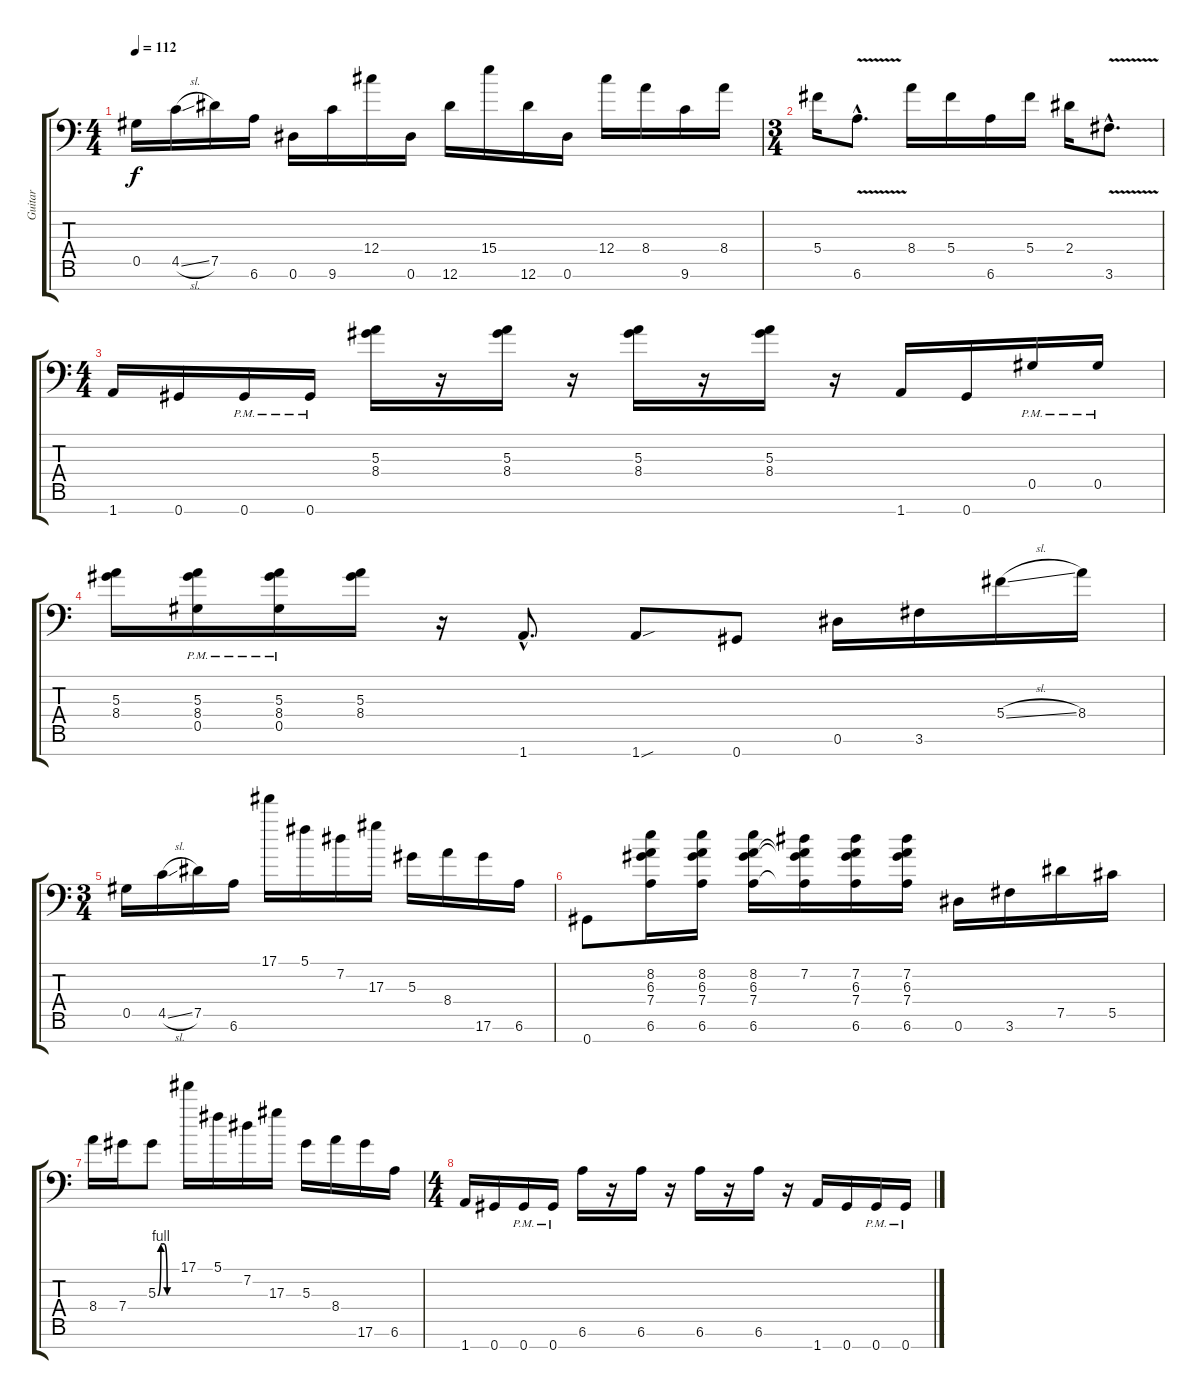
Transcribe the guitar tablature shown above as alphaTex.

\track ("Guitar" "Guitar") {instrument distortionguitar}
\staff {score tabs}
\tuning (Db4 Ab3 Eb3 Db3 Ab2 Eb2 Ab1) {hide}
\ts (4 4)
\tempo 112
\clef f4
\ks c
0.5.16{dy f} 4.5{sl}.16 7.5.16 6.6.16 0.6.16 9.6.16 12.4.16 0.6.16 12.6.16 15.4.16 12.6.16 0.6.16 12.4.16 8.4.16 9.6.16 8.4.16 |
\ts (3 4)
5.4.16 6.6{v hac}.8{d} 8.4.16 5.4.16 6.6.16 5.4.16 2.4.16 3.6{v hac}.8{d} |
\ts (4 4)
1.7.16 0.7.16 0.7{pm}.16 0.7{pm}.16 (5.3 8.4).16 r.16 (5.3 8.4).16 r.16 (5.3 8.4).16 r.16 (5.3 8.4).16 r.16 1.7.16 0.7.16 0.5{pm}.16 0.5{pm}.16 |
(5.3 8.4).16 (5.3{pm} 8.4{pm} 0.5{pm}).16 (5.3{pm} 8.4{pm} 0.5{pm}).16 (5.3 8.4).16 r.16 1.7{hac}.8{d} 1.7{sou}.8 0.7.8 0.6.16 3.6.16 5.4{sl}.16 8.4.16 |
\ts (3 4)
0.5.16 4.5{sl}.16 7.5.16 6.6.16 17.1.16 5.1.16 7.2.16 17.3.16 5.3.16 8.4.16 17.6.16 6.6.16 |
0.7.8 (8.2 6.3 7.4 6.6).16 (8.2 6.3 7.4 6.6).16 (8.2 6.3 7.4 6.6).16 (7.2 6.3{t} 7.4{t} 6.6{t}).16 (7.2 6.3 7.4 6.6).16 (7.2 6.3 7.4 6.6).16 0.6.16 3.6.16 7.5.16 5.5.16 |
8.4.16 7.4.16 5.3{be (custom 0 0 10 4 20 4 30 0 60 0)}.8 17.1.16 5.1.16 7.2.16 17.3.16 5.3.16 8.4.16 17.6.16 6.6.16 |
\ts (4 4)
1.7.16 0.7.16 0.7{pm}.16 0.7{pm}.16 6.6.16 r.16 6.6.16 r.16 6.6.16 r.16 6.6.16 r.16 1.7.16 0.7.16 0.7{pm}.16 0.7{pm}.16
